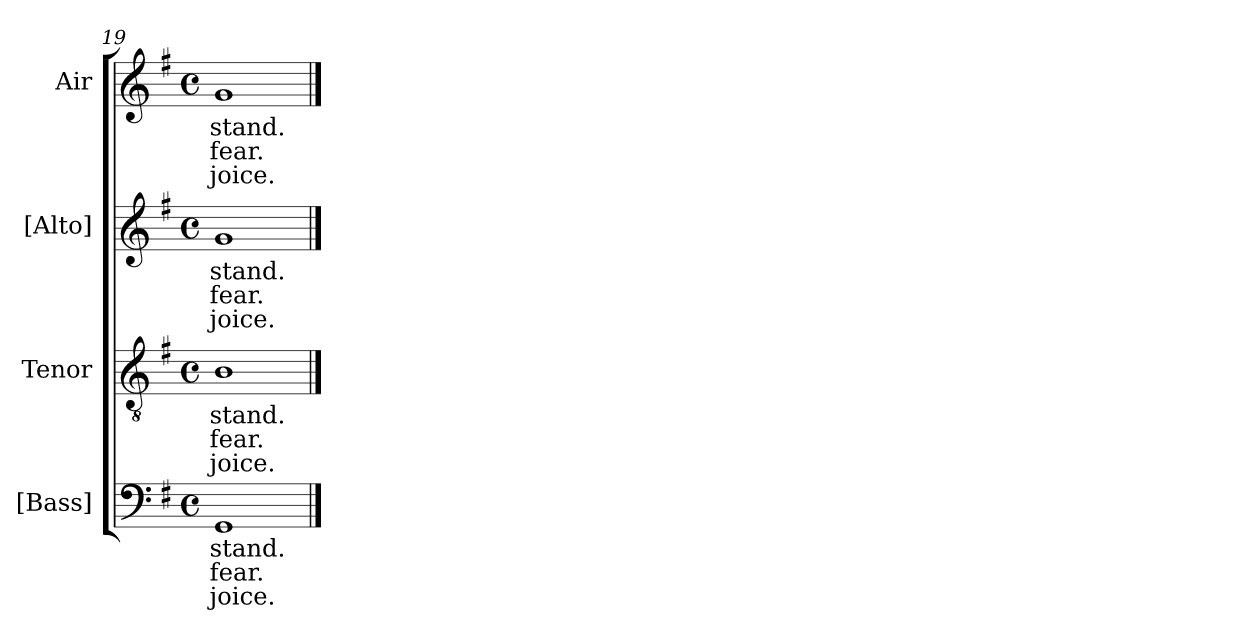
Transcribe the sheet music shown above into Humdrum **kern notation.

**kern	**text	**text	**text	**kern	**text	**text	**text	**kern	**text	**text	**text	**kern	**text	**text	**text
*part4	*part4	*part4	*part4	*part3	*part3	*part3	*part3	*part2	*part2	*part2	*part2	*part1	*part1	*part1	*part1
*staff4	*staff4	*staff4	*staff4	*staff3	*staff3	*staff3	*staff3	*staff2	*staff2	*staff2	*staff2	*staff1	*staff1	*staff1	*staff1
*I"[Bass]	*	*	*	*I"Tenor	*	*	*	*I"[Alto]	*	*	*	*I"Air	*	*	*
*I'B.	*	*	*	*I'T.	*	*	*	*I'A.	*	*	*	*	*	*	*
*clefF4	*	*	*	*clefGv2	*	*	*	*clefG2	*	*	*	*clefG2	*	*	*
*	*	*	*	*ITrd7c12	*	*	*	*	*	*	*	*	*	*	*
*k[f#]	*	*	*	*k[f#]	*	*	*	*k[f#]	*	*	*	*k[f#]	*	*	*
*G:	*	*	*	*G:	*	*	*	*G:	*	*	*	*G:	*	*	*
*M4/4	*	*	*	*M4/4	*	*	*	*M4/4	*	*	*	*M4/4	*	*	*
*met(c)	*	*	*	*met(c)	*	*	*	*met(c)	*	*	*	*met(c)	*	*	*
=19	=19	=19	=19	=19	=19	=19	=19	=19	=19	=19	=19	=19	=19	=19	=19
!	!LO:LY:b:color=#000000	!LO:LY:b:color=#000000	!LO:LY:b:color=#000000	!	!	!	!	!	!	!	!	!	!	!	!
!	!	!	!	!	!LO:LY:b:color=#000000	!LO:LY:b:color=#000000	!LO:LY:b:color=#000000	!	!	!	!	!	!	!	!
!	!	!	!	!	!	!	!	!	!LO:LY:b:color=#000000	!LO:LY:b:color=#000000	!LO:LY:b:color=#000000	!	!	!	!
!	!	!	!	!	!	!	!	!	!	!	!	!	!LO:LY:b:color=#000000	!LO:LY:b:color=#000000	!LO:LY:b:color=#000000
1GGi	stand.	fear.	-joice.	1BBi	stand.	fear.	-joice.	1gi	stand.	fear.	-joice.	1gi	stand.	fear.	-joice.
==	==	==	==	==	==	==	==	==	==	==	==	==	==	==	==
*-	*-	*-	*-	*-	*-	*-	*-	*-	*-	*-	*-	*-	*-	*-	*-
